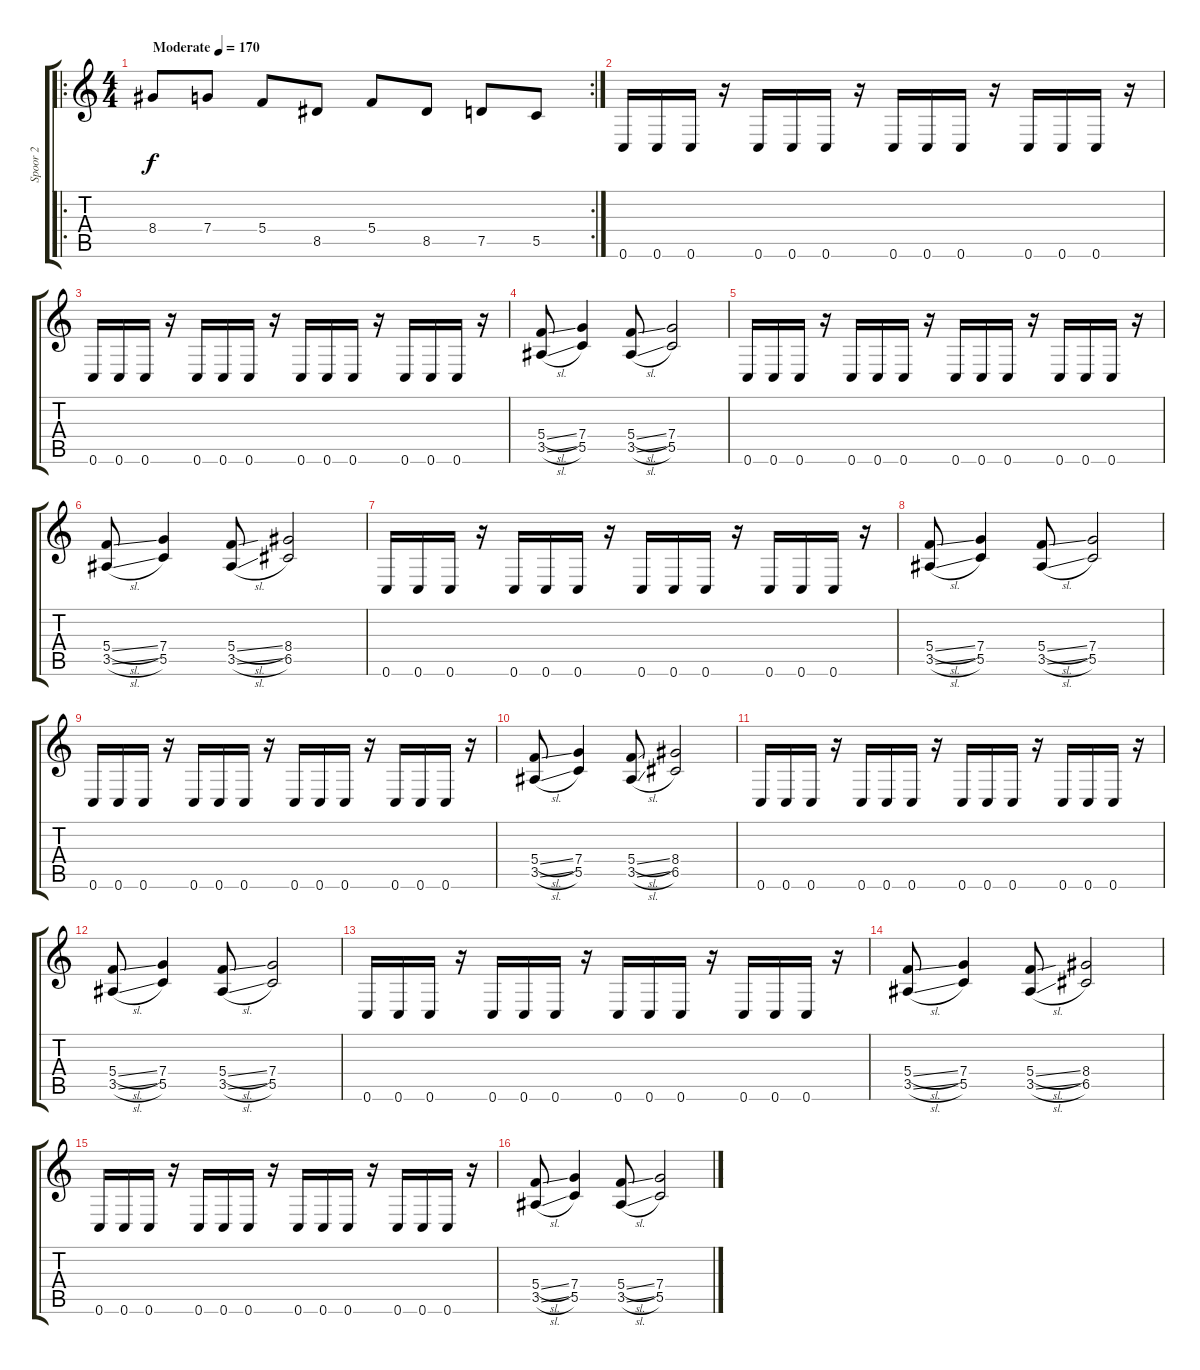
\track ("Spoor 2" "Spoor 2") {instrument distortionguitar}
\staff {score tabs}
\tuning (D4 A3 F3 C3 G2 C2) {hide}
\ro
\rc 2
\ts (4 4)
\tempo (170 "Moderate")
\clef g2
\ks c
8.4.8{dy f instrument distortionguitar} 7.4.8 5.4.8 8.5.8 5.4.8 8.5.8 7.5.8 5.5.8 |
0.6.16 0.6.16 0.6.16 r.16 0.6.16 0.6.16 0.6.16 r.16 0.6.16 0.6.16 0.6.16 r.16 0.6.16 0.6.16 0.6.16 r.16 |
0.6.16 0.6.16 0.6.16 r.16 0.6.16 0.6.16 0.6.16 r.16 0.6.16 0.6.16 0.6.16 r.16 0.6.16 0.6.16 0.6.16 r.16 |
(5.4{sl} 3.5{sl}).8 (7.4 5.5).4 (5.4{sl} 3.5{sl}).8 (7.4 5.5).2 |
0.6.16 0.6.16 0.6.16 r.16 0.6.16 0.6.16 0.6.16 r.16 0.6.16 0.6.16 0.6.16 r.16 0.6.16 0.6.16 0.6.16 r.16 |
(5.4{sl} 3.5{sl}).8 (7.4 5.5).4 (5.4{sl} 3.5{sl}).8 (8.4 6.5).2 |
0.6.16 0.6.16 0.6.16 r.16 0.6.16 0.6.16 0.6.16 r.16 0.6.16 0.6.16 0.6.16 r.16 0.6.16 0.6.16 0.6.16 r.16 |
(5.4{sl} 3.5{sl}).8 (7.4 5.5).4 (5.4{sl} 3.5{sl}).8 (7.4 5.5).2 |
0.6.16 0.6.16 0.6.16 r.16 0.6.16 0.6.16 0.6.16 r.16 0.6.16 0.6.16 0.6.16 r.16 0.6.16 0.6.16 0.6.16 r.16 |
(5.4{sl} 3.5{sl}).8 (7.4 5.5).4 (5.4{sl} 3.5{sl}).8 (8.4 6.5).2 |
0.6.16 0.6.16 0.6.16 r.16 0.6.16 0.6.16 0.6.16 r.16 0.6.16 0.6.16 0.6.16 r.16 0.6.16 0.6.16 0.6.16 r.16 |
(5.4{sl} 3.5{sl}).8 (7.4 5.5).4 (5.4{sl} 3.5{sl}).8 (7.4 5.5).2 |
0.6.16 0.6.16 0.6.16 r.16 0.6.16 0.6.16 0.6.16 r.16 0.6.16 0.6.16 0.6.16 r.16 0.6.16 0.6.16 0.6.16 r.16 |
(5.4{sl} 3.5{sl}).8 (7.4 5.5).4 (5.4{sl} 3.5{sl}).8 (8.4 6.5).2 |
0.6.16 0.6.16 0.6.16 r.16 0.6.16 0.6.16 0.6.16 r.16 0.6.16 0.6.16 0.6.16 r.16 0.6.16 0.6.16 0.6.16 r.16 |
(5.4{sl} 3.5{sl}).8 (7.4 5.5).4 (5.4{sl} 3.5{sl}).8 (7.4 5.5).2
